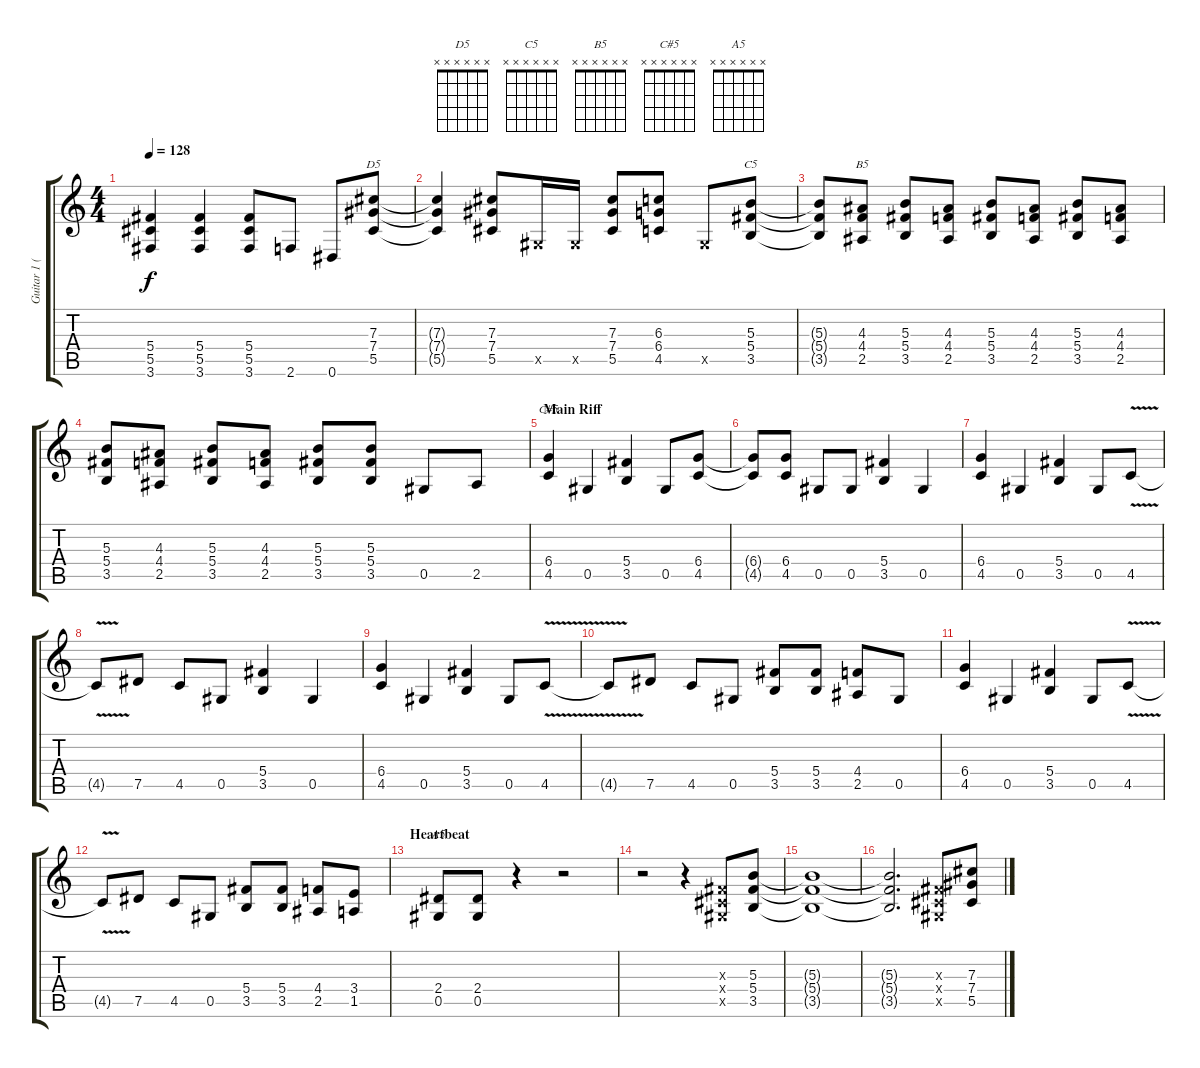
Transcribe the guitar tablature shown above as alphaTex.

\track ("Guitar 1 (Slash)" "Guitar 1 (") {instrument overdrivenguitar}
\staff {score tabs}
\tuning (Eb4 Bb3 Gb3 Db3 Ab2 Eb2) {hide}
\chord ("D5" x x x x x x)
\chord ("C5" x x x x x x)
\chord ("B5" x x x x x x)
\chord ("C#5" x x x x x x)
\chord ("A5" x x x x x x)
\ts (4 4)
\tempo 128
\clef g2
\ks c
(5.4{t} 5.5{t} 3.6{t}).4{dy f} (5.4 5.5 3.6).4 (5.4 5.5 3.6).8 2.6.8 0.6.8 (7.3 7.4 5.5).8{ch "D5"} |
(7.3{t} 7.4{t} 5.5{t}).4 (7.3 7.4 5.5).8 0.5{x}.16 0.5{x}.16 (7.3 7.4 5.5).8 (6.3 6.4 4.5).8 0.5{x}.8 (5.3 5.4 3.5).8{ch "C5"} |
(5.3{t} 5.4{t} 3.5{t}).8 (4.3 4.4 2.5).8{ch "B5"} (5.3 5.4 3.5).8 (4.3 4.4 2.5).8 (5.3 5.4 3.5).8 (4.3 4.4 2.5).8 (5.3 5.4 3.5).8 (4.3 4.4 2.5).8 |
(5.3 5.4 3.5).8 (4.3 4.4 2.5).8 (5.3 5.4 3.5).8 (4.3 4.4 2.5).8 (5.3 5.4 3.5).8 (5.3 5.4 3.5).8 0.5.8 2.5.8 |
\section ("" "Main Riff")
(6.4 4.5).4{ch "C#5"} 0.5.4 (5.4 3.5).4 0.5.8 (6.4 4.5).8 |
(6.4{t} 4.5{t}).8 (6.4 4.5).8 0.5.8 0.5.8 (5.4 3.5).4 0.5.4 |
(6.4 4.5).4 0.5.4 (5.4 3.5).4 0.5.8 4.5{v}.8 |
4.5{t}.8 7.5.8 4.5.8 0.5.8 (5.4 3.5).4 0.5.4 |
(6.4 4.5).4 0.5.4 (5.4 3.5).4 0.5.8 4.5{v}.8 |
4.5{t}.8 7.5.8 4.5.8 0.5.8 (5.4 3.5).8 (5.4 3.5).8 (4.4 2.5).8 0.5.8 |
(6.4 4.5).4 0.5.4 (5.4 3.5).4 0.5.8 4.5{v}.8 |
4.5{t}.8 7.5.8 4.5.8 0.5.8 (5.4 3.5).8 (5.4 3.5).8 (4.4 2.5).8 (3.4 1.5).8 |
\section ("" "Heartbeat")
(2.4 0.5).8{ch "A5"} (2.4 0.5).8 r.4 r.2 |
r.2 r.4 (0.3{x} 0.4{x} 0.5{x}).8 (5.3 5.4 3.5).8 |
(5.3{t} 5.4{t} 3.5{t}).1 |
(5.3{t} 5.4{t} 3.5{t}).2{d} (0.3{x} 0.4{x} 0.5{x}).8 (7.3 7.4 5.5).8
